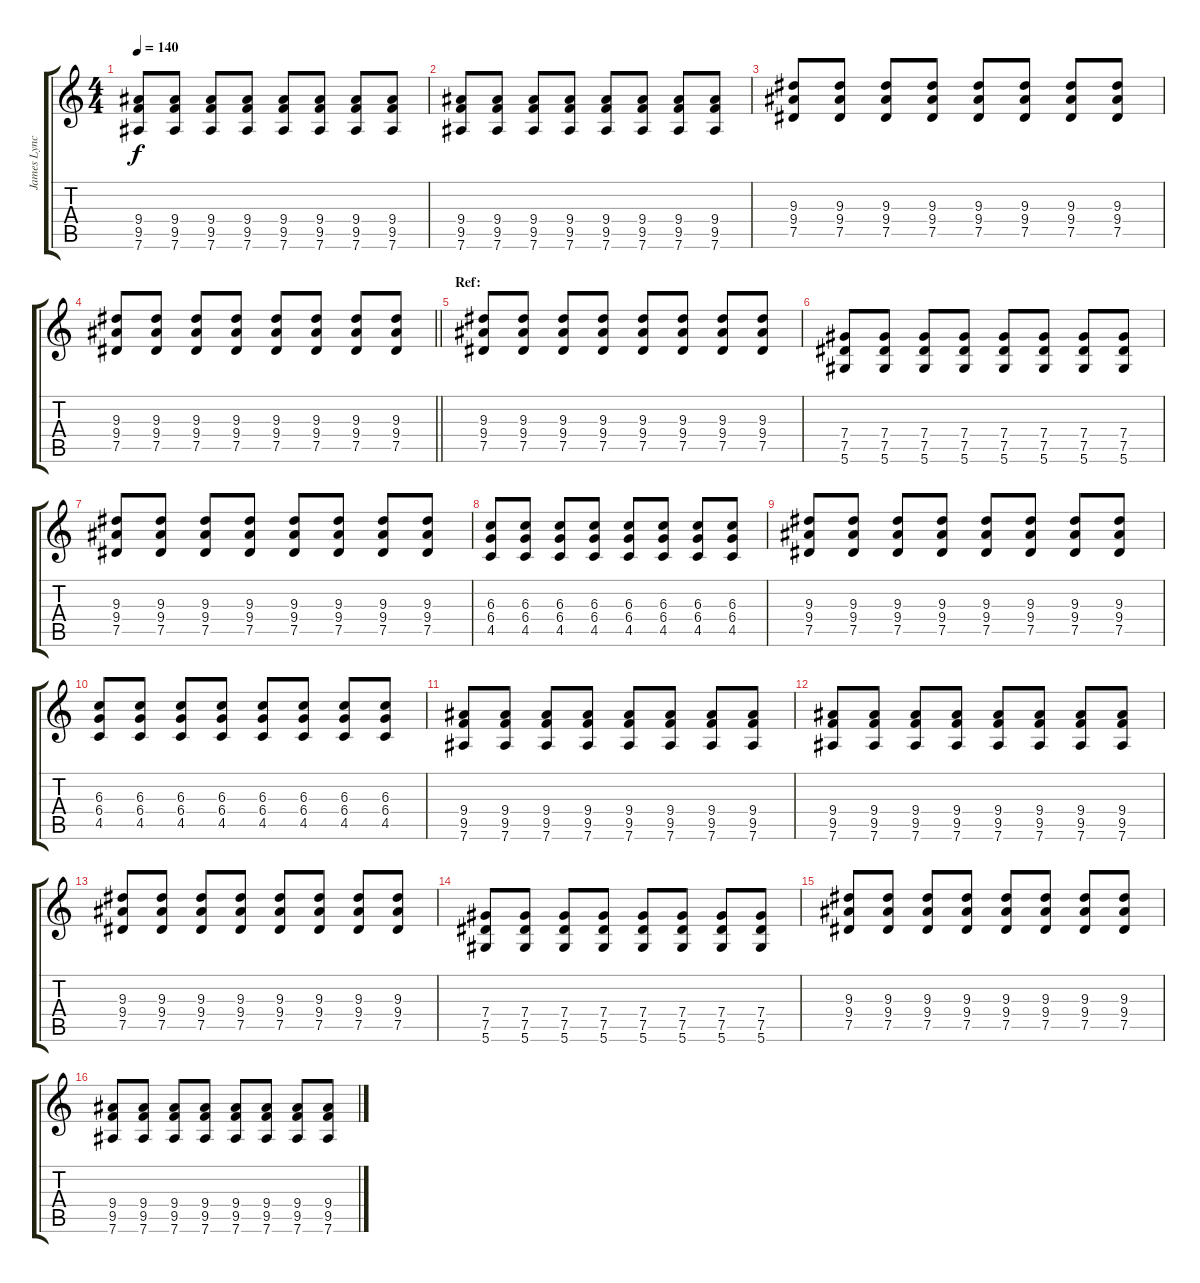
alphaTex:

\track ("James Lynch" "James Lync") {instrument overdrivenguitar}
\staff {score tabs}
\tuning (Eb4 Bb3 Gb3 Db3 Ab2 Eb2) {hide}
\ts (4 4)
\tempo 140
\clef g2
\ks c
(9.4 9.5 7.6).8{dy f} (9.4 9.5 7.6).8 (9.4 9.5 7.6).8 (9.4 9.5 7.6).8 (9.4 9.5 7.6).8 (9.4 9.5 7.6).8 (9.4 9.5 7.6).8 (9.4 9.5 7.6).8 |
(9.4 9.5 7.6).8 (9.4 9.5 7.6).8 (9.4 9.5 7.6).8 (9.4 9.5 7.6).8 (9.4 9.5 7.6).8 (9.4 9.5 7.6).8 (9.4 9.5 7.6).8 (9.4 9.5 7.6).8 |
(9.3 9.4 7.5).8 (9.3 9.4 7.5).8 (9.3 9.4 7.5).8 (9.3 9.4 7.5).8 (9.3 9.4 7.5).8 (9.3 9.4 7.5).8 (9.3 9.4 7.5).8 (9.3 9.4 7.5).8 |
\barLineRight lightlight
(9.3 9.4 7.5).8 (9.3 9.4 7.5).8 (9.3 9.4 7.5).8 (9.3 9.4 7.5).8 (9.3 9.4 7.5).8 (9.3 9.4 7.5).8 (9.3 9.4 7.5).8 (9.3 9.4 7.5).8 |
\section ("" "Ref:")
(9.3 9.4 7.5).8 (9.3 9.4 7.5).8 (9.3 9.4 7.5).8 (9.3 9.4 7.5).8 (9.3 9.4 7.5).8 (9.3 9.4 7.5).8 (9.3 9.4 7.5).8 (9.3 9.4 7.5).8 |
(7.4 7.5 5.6).8 (7.4 7.5 5.6).8 (7.4 7.5 5.6).8 (7.4 7.5 5.6).8 (7.4 7.5 5.6).8 (7.4 7.5 5.6).8 (7.4 7.5 5.6).8 (7.4 7.5 5.6).8 |
(9.3 9.4 7.5).8 (9.3 9.4 7.5).8 (9.3 9.4 7.5).8 (9.3 9.4 7.5).8 (9.3 9.4 7.5).8 (9.3 9.4 7.5).8 (9.3 9.4 7.5).8 (9.3 9.4 7.5).8 |
(6.3 6.4 4.5).8 (6.3 6.4 4.5).8 (6.3 6.4 4.5).8 (6.3 6.4 4.5).8 (6.3 6.4 4.5).8 (6.3 6.4 4.5).8 (6.3 6.4 4.5).8 (6.3 6.4 4.5).8 |
(9.3 9.4 7.5).8 (9.3 9.4 7.5).8 (9.3 9.4 7.5).8 (9.3 9.4 7.5).8 (9.3 9.4 7.5).8 (9.3 9.4 7.5).8 (9.3 9.4 7.5).8 (9.3 9.4 7.5).8 |
(6.3 6.4 4.5).8 (6.3 6.4 4.5).8 (6.3 6.4 4.5).8 (6.3 6.4 4.5).8 (6.3 6.4 4.5).8 (6.3 6.4 4.5).8 (6.3 6.4 4.5).8 (6.3 6.4 4.5).8 |
(9.4 9.5 7.6).8 (9.4 9.5 7.6).8 (9.4 9.5 7.6).8 (9.4 9.5 7.6).8 (9.4 9.5 7.6).8 (9.4 9.5 7.6).8 (9.4 9.5 7.6).8 (9.4 9.5 7.6).8 |
(9.4 9.5 7.6).8 (9.4 9.5 7.6).8 (9.4 9.5 7.6).8 (9.4 9.5 7.6).8 (9.4 9.5 7.6).8 (9.4 9.5 7.6).8 (9.4 9.5 7.6).8 (9.4 9.5 7.6).8 |
(9.3 9.4 7.5).8 (9.3 9.4 7.5).8 (9.3 9.4 7.5).8 (9.3 9.4 7.5).8 (9.3 9.4 7.5).8 (9.3 9.4 7.5).8 (9.3 9.4 7.5).8 (9.3 9.4 7.5).8 |
(7.4 7.5 5.6).8 (7.4 7.5 5.6).8 (7.4 7.5 5.6).8 (7.4 7.5 5.6).8 (7.4 7.5 5.6).8 (7.4 7.5 5.6).8 (7.4 7.5 5.6).8 (7.4 7.5 5.6).8 |
(9.3 9.4 7.5).8 (9.3 9.4 7.5).8 (9.3 9.4 7.5).8 (9.3 9.4 7.5).8 (9.3 9.4 7.5).8 (9.3 9.4 7.5).8 (9.3 9.4 7.5).8 (9.3 9.4 7.5).8 |
(9.4 9.5 7.6).8 (9.4 9.5 7.6).8 (9.4 9.5 7.6).8 (9.4 9.5 7.6).8 (9.4 9.5 7.6).8 (9.4 9.5 7.6).8 (9.4 9.5 7.6).8 (9.4 9.5 7.6).8
